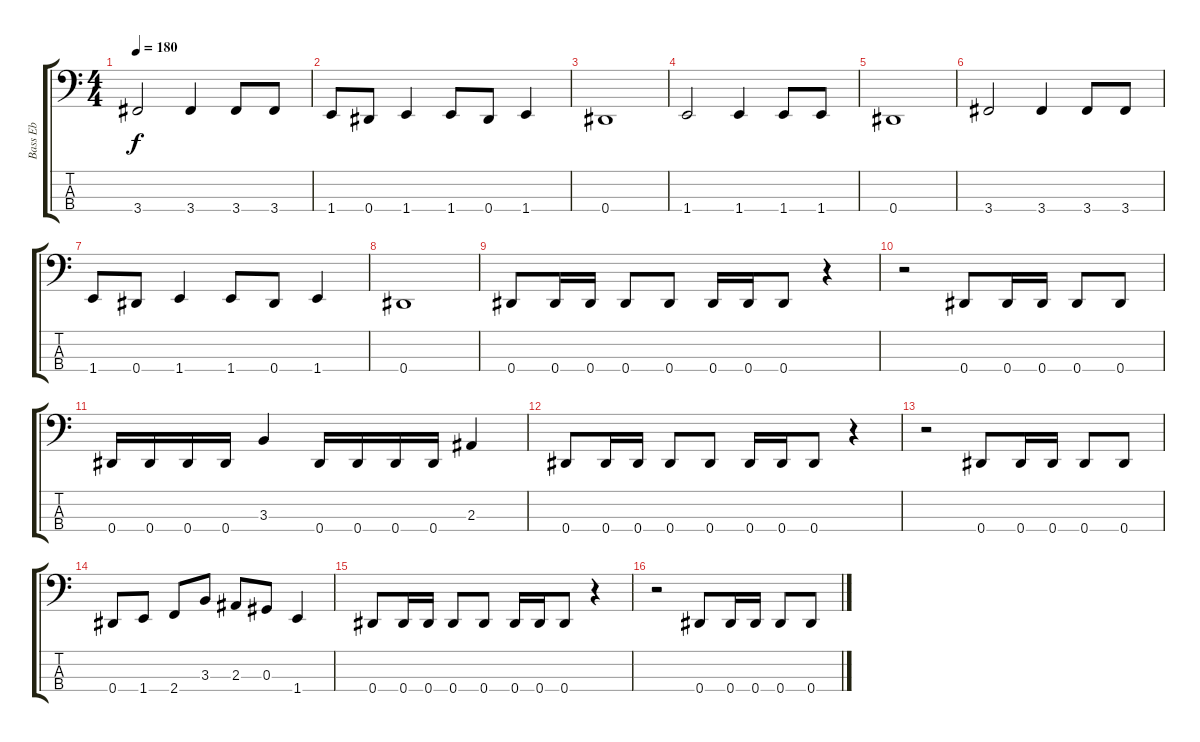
\track ("Bass Eb" "Bass Eb") {instrument electricbasspick}
\staff {score tabs}
\tuning (Gb2 Db2 Ab1 Eb1) {hide}
\ts (4 4)
\tempo 180
\clef f4
\ks c
3.4.2{dy f} 3.4.4 3.4.8 3.4.8 |
1.4.8 0.4.8 1.4.4 1.4.8 0.4.8 1.4.4 |
0.4.1 |
1.4.2 1.4.4 1.4.8 1.4.8 |
0.4.1 |
3.4.2 3.4.4 3.4.8 3.4.8 |
1.4.8 0.4.8 1.4.4 1.4.8 0.4.8 1.4.4 |
0.4.1 |
0.4.8{instrument electricbasspick} 0.4.16 0.4.16 0.4.8 0.4.8 0.4.16 0.4.16 0.4.8 r.4 |
r.2 0.4.8 0.4.16 0.4.16 0.4.8 0.4.8 |
0.4.16 0.4.16 0.4.16 0.4.16 3.3.4 0.4.16 0.4.16 0.4.16 0.4.16 2.3.4 |
0.4.8 0.4.16 0.4.16 0.4.8 0.4.8 0.4.16 0.4.16 0.4.8 r.4 |
r.2 0.4.8 0.4.16 0.4.16 0.4.8 0.4.8 |
0.4.8 1.4.8 2.4.8 3.3.8 2.3.8 0.3.8 1.4.4 |
0.4.8 0.4.16 0.4.16 0.4.8 0.4.8 0.4.16 0.4.16 0.4.8 r.4 |
r.2 0.4.8 0.4.16 0.4.16 0.4.8 0.4.8
